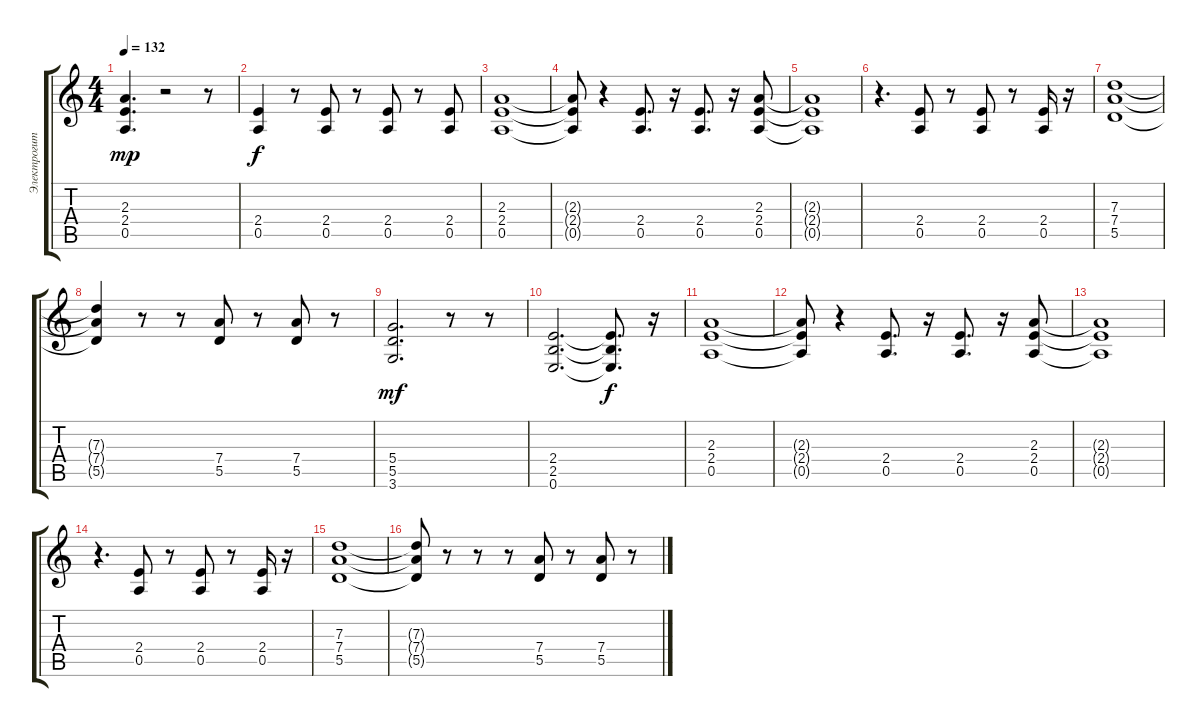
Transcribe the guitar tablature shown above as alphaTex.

\track ("Электрогитара" "Электрогит") {instrument distortionguitar}
\staff {score tabs}
\tuning (E4 B3 G3 D3 A2 E2) {hide}
\ts (4 4)
\tempo 132
\clef g2
\ks c
(2.3 2.4 0.5).4{d dy mp} r.2 r.8 |
(2.4 0.5).4{dy f} r.8 (2.4 0.5).8 r.8 (2.4 0.5).8 r.8 (2.4 0.5).8 |
(2.3 2.4 0.5).1 |
(2.3{t} 2.4{t} 0.5{t}).8 r.4 (2.4 0.5).8{d} r.16 (2.4 0.5).8{d} r.16 (2.3 2.4 0.5).8 |
(2.3{t} 2.4{t} 0.5{t}).1 |
r.4{d} (2.4 0.5).8 r.8 (2.4 0.5).8 r.8 (2.4 0.5).16 r.16 |
(7.3 7.4 5.5).1 |
(7.3{t} 7.4{t} 5.5{t}).4 r.8 r.8 (7.4 5.5).8 r.8 (7.4 5.5).8 r.8 |
(5.4 5.5 3.6).2{d dy mf} r.8 r.8 |
(2.4 2.5 0.6).2{d} (2.4{t} 2.5{t} 0.6{t}).8{d dy f} r.16 |
(2.3 2.4 0.5).1 |
(2.3{t} 2.4{t} 0.5{t}).8 r.4 (2.4 0.5).8{d} r.16 (2.4 0.5).8{d} r.16 (2.3 2.4 0.5).8 |
(2.3{t} 2.4{t} 0.5{t}).1 |
r.4{d} (2.4 0.5).8 r.8 (2.4 0.5).8 r.8 (2.4 0.5).16 r.16 |
(7.3 7.4 5.5).1 |
(7.3{t} 7.4{t} 5.5{t}).8 r.8 r.8 r.8 (7.4 5.5).8 r.8 (7.4 5.5).8 r.8
